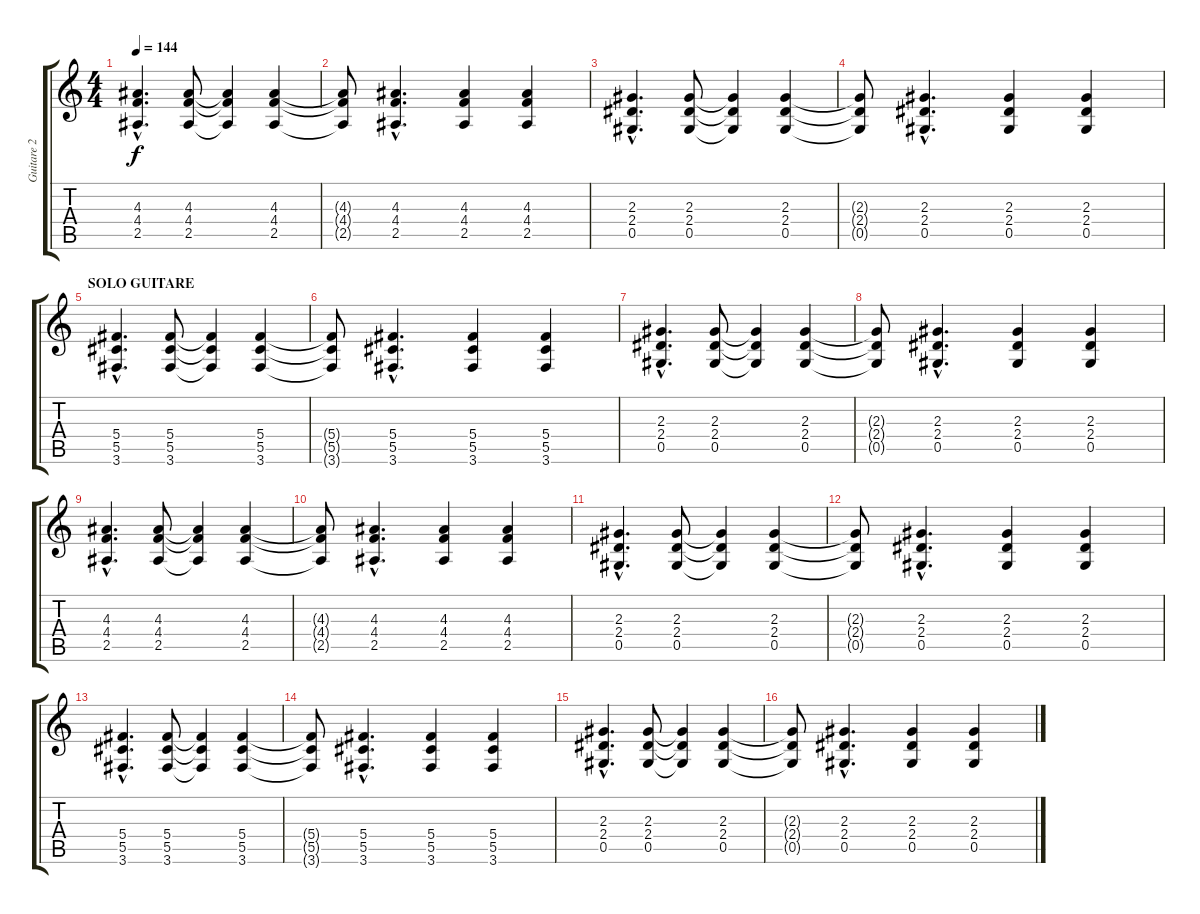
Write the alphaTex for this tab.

\track ("Guitare 2 ( Electrique )" "Guitare 2 ") {instrument distortionguitar}
\staff {score tabs}
\tuning (Eb4 Bb3 Gb3 Db3 Ab2 Eb2) {hide}
\ts (4 4)
\tempo 144
\clef g2
\ks c
(4.3{hac} 4.4{hac} 2.5{hac}).4{d dy f} (4.3 4.4 2.5).8 (4.3{t} 4.4{t} 2.5{t}).4 (4.3 4.4 2.5).4 |
(4.3{t} 4.4{t} 2.5{t}).8 (4.3{hac} 4.4{hac} 2.5{hac}).4{d} (4.3 4.4 2.5).4 (4.3 4.4 2.5).4 |
(2.3{hac} 2.4{hac} 0.5{hac}).4{d} (2.3 2.4 0.5).8 (2.3{t} 2.4{t} 0.5{t}).4 (2.3 2.4 0.5).4 |
(2.3{t} 2.4{t} 0.5{t}).8 (2.3{hac} 2.4{hac} 0.5{hac}).4{d} (2.3 2.4 0.5).4 (2.3 2.4 0.5).4 |
\section ("" "SOLO GUITARE")
(5.4{hac} 5.5{hac} 3.6{hac}).4{d} (5.4 5.5 3.6).8 (5.4{t} 5.5{t} 3.6{t}).4 (5.4 5.5 3.6).4 |
(5.4{t} 5.5{t} 3.6{t}).8 (5.4{hac} 5.5{hac} 3.6{hac}).4{d} (5.4 5.5 3.6).4 (5.4 5.5 3.6).4 |
(2.3{hac} 2.4{hac} 0.5{hac}).4{d} (2.3 2.4 0.5).8 (2.3{t} 2.4{t} 0.5{t}).4 (2.3 2.4 0.5).4 |
(2.3{t} 2.4{t} 0.5{t}).8 (2.3{hac} 2.4{hac} 0.5{hac}).4{d} (2.3 2.4 0.5).4 (2.3 2.4 0.5).4 |
(4.3{hac} 4.4{hac} 2.5{hac}).4{d} (4.3 4.4 2.5).8 (4.3{t} 4.4{t} 2.5{t}).4 (4.3 4.4 2.5).4 |
(4.3{t} 4.4{t} 2.5{t}).8 (4.3{hac} 4.4{hac} 2.5{hac}).4{d} (4.3 4.4 2.5).4 (4.3 4.4 2.5).4 |
(2.3{hac} 2.4{hac} 0.5{hac}).4{d} (2.3 2.4 0.5).8 (2.3{t} 2.4{t} 0.5{t}).4 (2.3 2.4 0.5).4 |
(2.3{t} 2.4{t} 0.5{t}).8 (2.3{hac} 2.4{hac} 0.5{hac}).4{d} (2.3 2.4 0.5).4 (2.3 2.4 0.5).4 |
(5.4{hac} 5.5{hac} 3.6{hac}).4{d} (5.4 5.5 3.6).8 (5.4{t} 5.5{t} 3.6{t}).4 (5.4 5.5 3.6).4 |
(5.4{t} 5.5{t} 3.6{t}).8 (5.4{hac} 5.5{hac} 3.6{hac}).4{d} (5.4 5.5 3.6).4 (5.4 5.5 3.6).4 |
(2.3{hac} 2.4{hac} 0.5{hac}).4{d} (2.3 2.4 0.5).8 (2.3{t} 2.4{t} 0.5{t}).4 (2.3 2.4 0.5).4 |
(2.3{t} 2.4{t} 0.5{t}).8 (2.3{hac} 2.4{hac} 0.5{hac}).4{d} (2.3 2.4 0.5).4 (2.3 2.4 0.5).4
